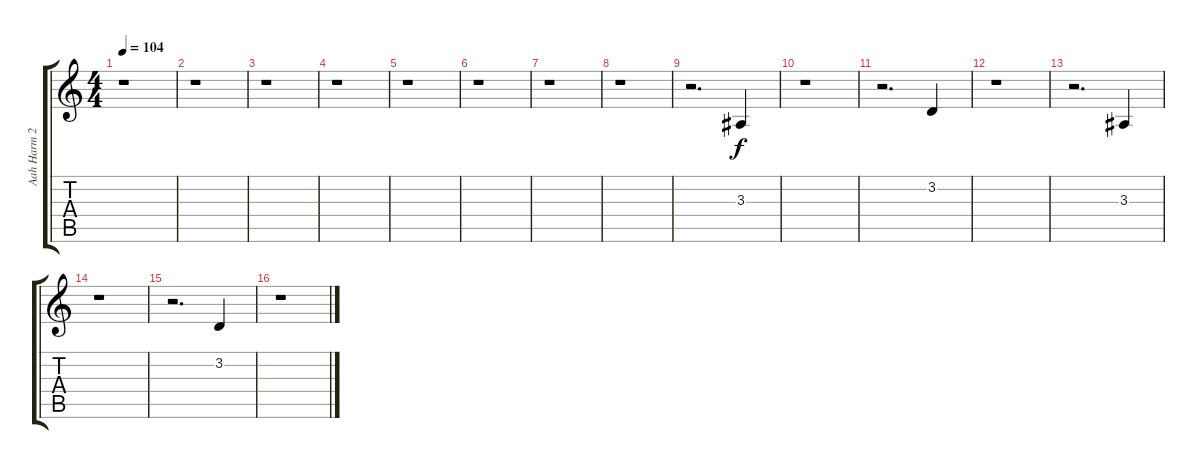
\track ("Aah Harm 2" "Aah Harm 2") {instrument choiraahs}
\staff {score tabs}
\tuning (E4 B3 G3 D3 A2 E2) {hide}
\ts (4 4)
\tempo 104
\clef g2
\ks c
r.1{dy f} |
r.1 |
r.1 |
r.1 |
r.1 |
r.1 |
r.1 |
r.1 |
r.2{d} 3.3.4 |
r.1 |
r.2{d} 3.2.4 |
r.1 |
r.2{d} 3.3.4 |
r.1 |
r.2{d} 3.2.4 |
r.1
